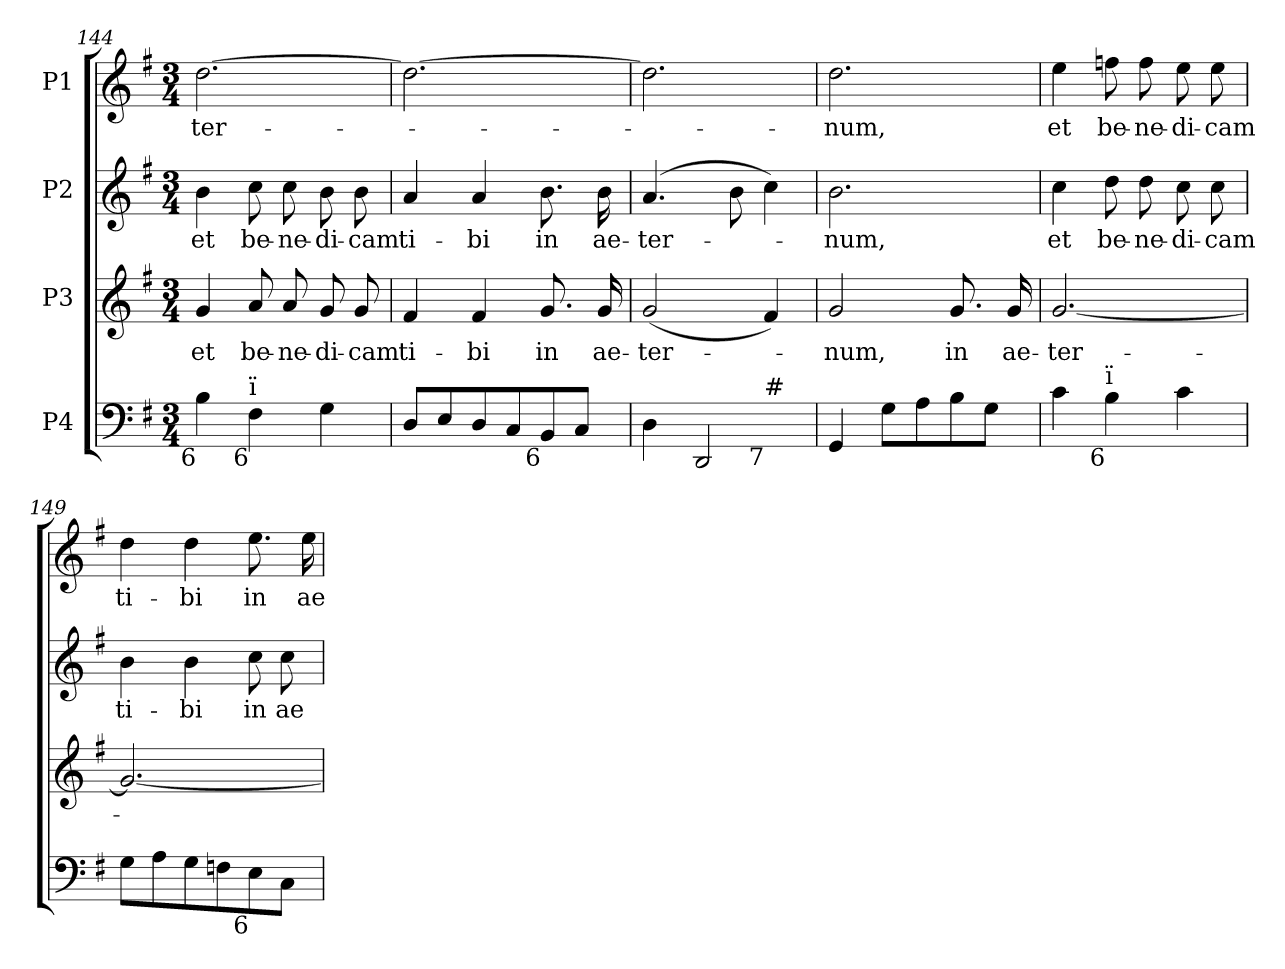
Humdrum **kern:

**kern	**kern	**text	**kern	**text	**kern	**text
*part4	*part3	*part3	*part2	*part2	*part1	*part1
*staff4	*staff3	*staff3	*staff2	*staff2	*staff1	*staff1
*I"P4	*I"P3	*	*I"P2	*	*I"P1	*
!!LO:LB:g=z
*clefF4	*clefG2	*	*clefG2	*	*clefG2	*
*k[f#]	*k[f#]	*	*k[f#]	*	*k[f#]	*
*G:	*G:	*	*G:	*	*G:	*
*M3/4	*M3/4	*	*M3/4	*	*M3/4	*
=144	=144	=144	=144	=144	=144	=144
!	!	!LO:LY:b:color=#000000	!	!	!	!
!	!	!	!	!LO:LY:b:color=#000000	!	!
!LO:TX:b:rj:t=6	!	!	!	!	!	!
!	!	!	!	!	!	!LO:LY:b:color=#000000
4Bi\	4gi/	et	4bi\	et	[2.ddi\	-ter-
!	!	!LO:LY:b:color=#000000	!	!	!	!
!LO:TX:b:rj:t=6	!	!	!	!	!	!
!LO:TX:t=ï	!	!	!	!	!	!
!	!	!	!	!LO:LY:b:color=#000000	!	!
4F#i\	8ai/	be-	8cci\	be-	.	.
!	!	!LO:LY:b:color=#000000	!	!	!	!
!	!	!	!	!LO:LY:b:color=#000000	!	!
.	8ai/	-ne-	8cci\	-ne-	.	.
!	!	!LO:LY:b:color=#000000	!	!	!	!
!	!	!	!	!LO:LY:b:color=#000000	!	!
4Gi\	8gi/	-di-	8bi\	-di-	.	.
!	!	!LO:LY:b:color=#000000	!	!	!	!
!	!	!	!	!LO:LY:b:color=#000000	!	!
.	8gi/	-cam	8bi\	-cam	.	.
=145	=145	=145	=145	=145	=145	=145
!	!	!LO:LY:b:color=#000000	!	!	!	!
!	!	!	!	!LO:LY:b:color=#000000	!	!
8Di/L	4f#i/	ti-	4ai/	ti-	2.ddi\_	.
8Ei/	.	.	.	.	.	.
!	!	!LO:LY:b:color=#000000	!	!	!	!
!	!	!	!	!LO:LY:b:color=#000000	!	!
8Di/	4f#i/	-bi	4ai/	-bi	.	.
8Ci/	.	.	.	.	.	.
!	!	!LO:LY:b:color=#000000	!	!	!	!
!LO:TX:b:rj:t=6	!	!	!	!	!	!
!	!	!	!	!LO:LY:b:color=#000000	!	!
8BBi/	8.gi/	in	8.bi\	in	.	.
8Ci/J	.	.	.	.	.	.
!	!	!LO:LY:b:color=#000000	!	!	!	!
!	!	!	!	!LO:LY:b:color=#000000	!	!
.	16gi/	ae-	16bi\	ae-	.	.
=146	=146	=146	=146	=146	=146	=146
!	!	!LO:LY:b:color=#000000	!	!	!	!
!LO:TX:b:rj:t=4	!	!	!	!	!	!
!LO:TX:t=5	!	!	!	!	!	!
!	!	!	!	!LO:LY:b:color=#000000	!	!
*^	*	*	*	*	*	*
4Di\	2ryy	(2gi/	-ter-	(4.ai/	-ter-	2.ddi\]	.
2DDi/	.	.	.	.	.	.	.
.	.	.	.	8bi\	.	.	.
!	!LO:TX:b:rj:t=7	!	!	!	!	!	!
!	!LO:TX:t=#	!	!	!	!	!	!
.	4ryy	4f#i/)	.	4cci\)	.	.	.
*v	*v	*	*	*	*	*	*
=147	=147	=147	=147	=147	=147	=147
*^	*	*	*	*	*	*
!	!	!	!LO:LY:b:color=#000000	!	!	!	!
*v	*v	*	*	*	*	*	*
*^	*	*	*	*	*	*
!	!	!	!	!	!LO:LY:b:color=#000000	!	!
*v	*v	*	*	*	*	*	*
*^	*	*	*	*	*	*
!	!	!	!	!	!	!	!LO:LY:b:color=#000000
*v	*v	*	*	*	*	*	*
4GGi/	2gi/	-num,	2.bi\	-num,	2.ddi\	-num,
8Gi\L	.	.	.	.	.	.
8Ai\	.	.	.	.	.	.
!	!	!LO:LY:b:color=#000000	!	!	!	!
8Bi\	8.gi/	in	.	.	.	.
8Gi\J	.	.	.	.	.	.
!	!	!LO:LY:b:color=#000000	!	!	!	!
.	16gi/	ae-	.	.	.	.
=148	=148	=148	=148	=148	=148	=148
!	!	!LO:LY:b:color=#000000	!	!	!	!
!	!	!	!	!LO:LY:b:color=#000000	!	!
!	!	!	!	!	!	!LO:LY:b:color=#000000
4ci\	[2.gi/	-ter-	4cci\	et	4eei\	et
!	!	!	!	!LO:LY:b:color=#000000	!	!
!LO:TX:b:rj:t=6	!	!	!	!	!	!
!LO:TX:t=ï	!	!	!	!	!	!
!	!	!	!	!	!	!LO:LY:b:color=#000000
4Bi\	.	.	8ddi\	be-	8ffni\	be-
!	!	!	!	!LO:LY:b:color=#000000	!	!
!	!	!	!	!	!	!LO:LY:b:color=#000000
.	.	.	8ddi\	-ne-	8ffi\	-ne-
!	!	!	!	!LO:LY:b:color=#000000	!	!
!	!	!	!	!	!	!LO:LY:b:color=#000000
4ci\	.	.	8cci\	-di-	8eei\	-di-
!	!	!	!	!LO:LY:b:color=#000000	!	!
!	!	!	!	!	!	!LO:LY:b:color=#000000
.	.	.	8cci\	-cam	8eei\	-cam
=149	=149	=149	=149	=149	=149	=149
!	!	!	!	!LO:LY:b:color=#000000	!	!
!	!	!	!	!	!	!LO:LY:b:color=#000000
8Gi\L	2.gi/_	.	4bi\	ti-	4ddi\	ti-
8Ai\	.	.	.	.	.	.
!	!	!	!	!LO:LY:b:color=#000000	!	!
!	!	!	!	!	!	!LO:LY:b:color=#000000
8Gi\	.	.	4bi\	-bi	4ddi\	-bi
8Fni\	.	.	.	.	.	.
!	!	!	!	!LO:LY:b:color=#000000	!	!
!LO:TX:b:rj:t=6	!	!	!	!	!	!
!	!	!	!	!	!	!LO:LY:b:color=#000000
8Ei\	.	.	8cci\	in	8.eei\	in
!	!	!	!	!LO:LY:b:color=#000000	!	!
8Ci\J	.	.	8cci\	ae-	.	.
!	!	!	!	!	!	!LO:LY:b:color=#000000
.	.	.	.	.	16eei\	ae-
=	=	=	=	=	=	=
*-	*-	*-	*-	*-	*-	*-
